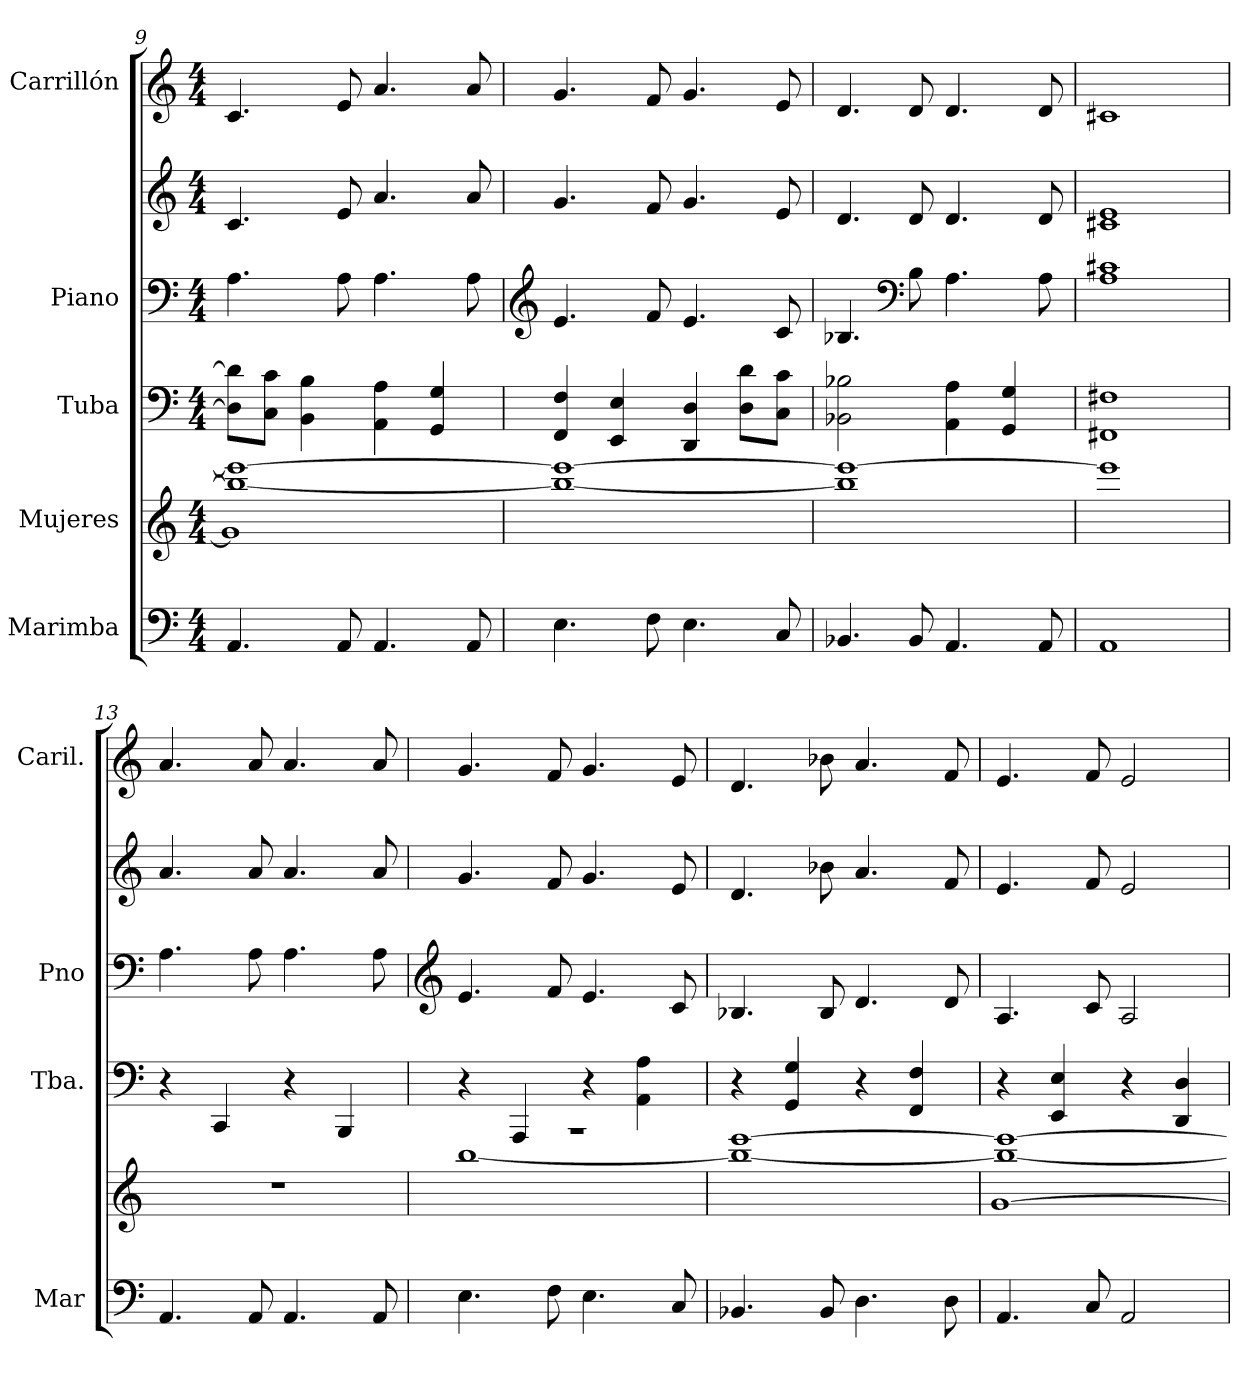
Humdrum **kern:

**kern	**kern	**kern	**kern	**kern	**kern
*part5	*part4	*part3	*part2	*part2	*part1
*staff6	*staff5	*staff4	*staff3	*staff2	*staff1
*I"Marimba	*I"Mujeres	*I"Tuba	*I"Piano	*	*I"Carrillón
*I'Mar	*	*I'Tba.	*I'Pno	*	*I'Caril.
*clefF4	*clefG2	*clefF4	*clefF4	*clefG2	*clefG2
*k[]	*k[]	*k[]	*k[]	*k[]	*k[]
*M4/4	*M4/4	*M4/4	*M4/4	*M4/4	*M4/4
=9	=9	=9	=9	=9	=9
*	*^	*	*	*	*
*	*	*^	*	*	*	*
4.AA/	1eee_	1bb_	1g]	8D\] 8d\]L	4.A\	4.c/	4.c/
.	.	.	.	8C\ 8c\J	.	.	.
.	.	.	.	4BB\ 4B\	.	.	.
8AA/	.	.	.	.	8A\	8e/	8e/
4.AA/	.	.	.	4AA\ 4A\	4.A\	4.a/	4.a/
.	.	.	.	4GG/ 4G/	.	.	.
8AA/	.	.	.	.	8A\	8a/	8a/
*	*v	*v	*v	*	*	*	*
!!LO:PB:g=z
=10	=10	=10	=10	=10	=10
*	*	*	*clefG2	*	*
*	*^	*	*	*	*
4.E\	1eee_	1bb_	4FF/ 4F/	4.e/	4.g/	4.g/
.	.	.	4EE/ 4E/	.	.	.
8F\	.	.	.	8f/	8f/	8f/
4.E\	.	.	4DD/ 4D/	4.e/	4.g/	4.g/
.	.	.	8D\ 8d\L	.	.	.
8C/	.	.	8C\ 8c\J	8c/	8e/	8e/
=11	=11	=11	=11	=11	=11	=11
4.BB-X/	1eee_	1bb]	2BB-X\ 2B-X\	4.B-X/	4.d/	4.d/
*	*	*	*	*clefF4	*	*
8BB-/	.	.	.	8B-\	8d/	8d/
4.AA/	.	.	4AA\ 4A\	4.A\	4.d/	4.d/
.	.	.	4GG/ 4G/	.	.	.
8AA/	.	.	.	8A\	8d/	8d/
*	*v	*v	*	*	*	*
=12	=12	=12	=12	=12	=12
1AA	1eee]	1FF#X 1F#X	1A 1c#X	1c#X 1e	1c#X
=13	=13	=13	=13	=13	=13
4.AA/	1r	4r	4.A\	4.a/	4.a/
.	.	4CC/	.	.	.
8AA/	.	.	8A\	8a/	8a/
4.AA/	.	4r	4.A\	4.a/	4.a/
.	.	4BBB/	.	.	.
8AA/	.	.	8A\	8a/	8a/
=14	=14	=14	=14	=14	=14
*	*	*	*clefG2	*	*
*	*^	*	*	*	*
4.E\	1r	[1bb	4r	4.e/	4.g/	4.g/
.	.	.	4AAA/	.	.	.
8F\	.	.	.	8f/	8f/	8f/
4.E\	.	.	4r	4.e/	4.g/	4.g/
.	.	.	4AA\ 4A\	.	.	.
8C/	.	.	.	8c/	8e/	8e/
!!LO:LB:g=z
=15	=15	=15	=15	=15	=15	=15
4.BB-X/	[1eee	1bb_	4r	4.B-X/	4.d/	4.d/
.	.	.	4GG/ 4G/	.	.	.
8BB-/	.	.	.	8B-/	8b-X\	8b-X\
4.D\	.	.	4r	4.d/	4.a/	4.a/
.	.	.	4FF/ 4F/	.	.	.
8D\	.	.	.	8d/	8f/	8f/
=16	=16	=16	=16	=16	=16	=16
*	*	*^	*	*	*	*
4.AA/	1eee_	1bb_	[1g	4r	4.A/	4.e/	4.e/
.	.	.	.	4EE/ 4E/	.	.	.
8C/	.	.	.	.	8c/	8f/	8f/
2AA/	.	.	.	4r	2A/	2e/	2e/
.	.	.	.	4DD/ 4D/	.	.	.
*	*v	*v	*v	*	*	*	*
=	=	=	=	=	=
*-	*-	*-	*-	*-	*-
